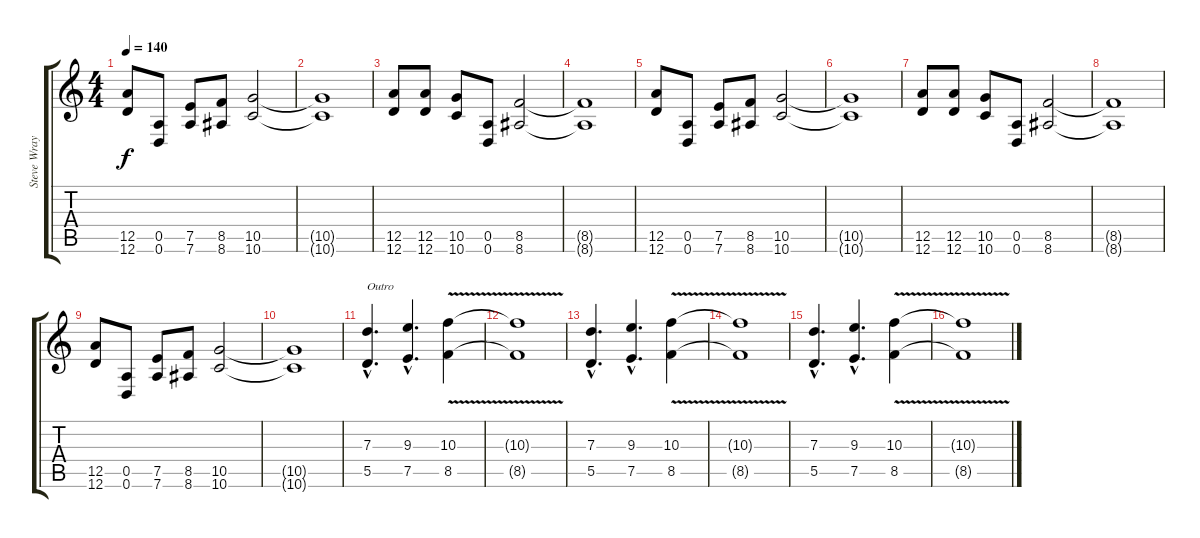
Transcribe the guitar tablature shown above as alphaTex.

\track ("Steve Wray" "Steve Wray") {instrument distortionguitar}
\staff {score tabs}
\tuning (E4 B3 G3 D3 A2 D2) {hide}
\ts (4 4)
\tempo 140
\clef g2
\ks c
(12.5 12.6).8{dy f} (0.5 0.6).8 (7.5 7.6).8 (8.5 8.6).8 (10.5 10.6).2 |
(10.5{t} 10.6{t}).1 |
(12.5 12.6).8 (12.5 12.6).8 (10.5 10.6).8 (0.5 0.6).8 (8.5 8.6).2 |
(8.5{t} 8.6{t}).1 |
(12.5 12.6).8 (0.5 0.6).8 (7.5 7.6).8 (8.5 8.6).8 (10.5 10.6).2 |
(10.5{t} 10.6{t}).1 |
(12.5 12.6).8 (12.5 12.6).8 (10.5 10.6).8 (0.5 0.6).8 (8.5 8.6).2 |
(8.5{t} 8.6{t}).1 |
(12.5 12.6).8 (0.5 0.6).8 (7.5 7.6).8 (8.5 8.6).8 (10.5 10.6).2 |
(10.5{t} 10.6{t}).1 |
(7.3{hac} 5.5{hac}).4{d txt "Outro"} (9.3{hac} 7.5{hac}).4{d} (10.3{v} 8.5{v}).4 |
(10.3{t} 8.5{t}).1 |
(7.3{hac} 5.5{hac}).4{d} (9.3{hac} 7.5{hac}).4{d} (10.3{v} 8.5{v}).4 |
(10.3{t} 8.5{t}).1 |
(7.3{hac} 5.5{hac}).4{d} (9.3{hac} 7.5{hac}).4{d} (10.3{v} 8.5{v}).4 |
(10.3{t} 8.5{t}).1
